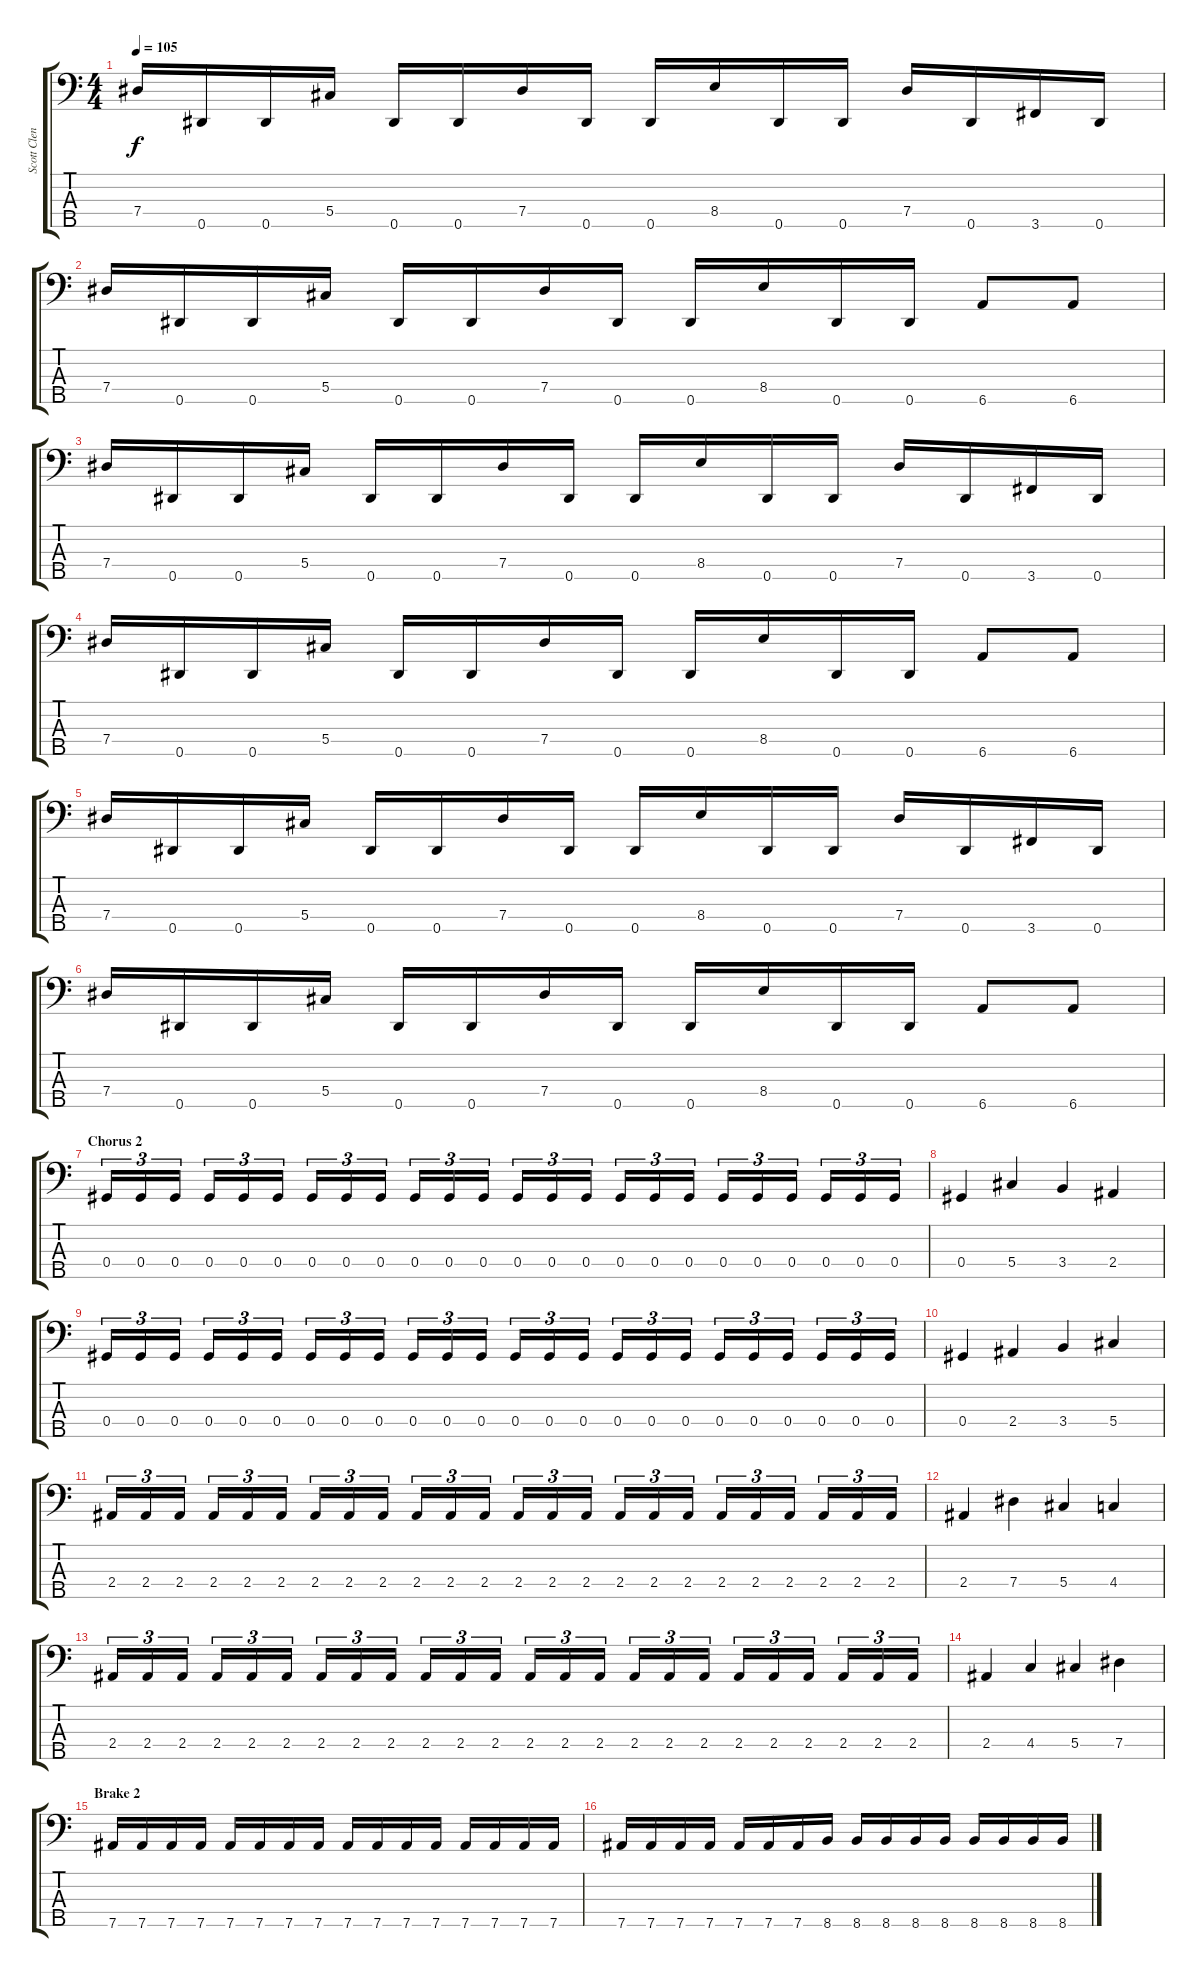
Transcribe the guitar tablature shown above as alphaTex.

\track ("Scott Clendenin" "Scott Clen") {instrument electricbasspick}
\staff {score tabs}
\tuning (Bb2 Gb2 Db2 Ab1 Eb1) {hide}
\ts (4 4)
\tempo 105
\clef f4
\ks c
7.4.16{dy f} 0.5.16 0.5.16 5.4.16 0.5.16 0.5.16 7.4.16 0.5.16 0.5.16 8.4.16 0.5.16 0.5.16 7.4.16 0.5.16 3.5.16 0.5.16 |
7.4.16 0.5.16 0.5.16 5.4.16 0.5.16 0.5.16 7.4.16 0.5.16 0.5.16 8.4.16 0.5.16 0.5.16 6.5.8 6.5.8 |
7.4.16 0.5.16 0.5.16 5.4.16 0.5.16 0.5.16 7.4.16 0.5.16 0.5.16 8.4.16 0.5.16 0.5.16 7.4.16 0.5.16 3.5.16 0.5.16 |
7.4.16 0.5.16 0.5.16 5.4.16 0.5.16 0.5.16 7.4.16 0.5.16 0.5.16 8.4.16 0.5.16 0.5.16 6.5.8 6.5.8 |
7.4.16 0.5.16 0.5.16 5.4.16 0.5.16 0.5.16 7.4.16 0.5.16 0.5.16 8.4.16 0.5.16 0.5.16 7.4.16 0.5.16 3.5.16 0.5.16 |
7.4.16 0.5.16 0.5.16 5.4.16 0.5.16 0.5.16 7.4.16 0.5.16 0.5.16 8.4.16 0.5.16 0.5.16 6.5.8 6.5.8 |
\section ("" "Chorus 2")
0.4.16{tu (3 2)} 0.4.16{tu (3 2)} 0.4.16{tu (3 2)} 0.4.16{tu (3 2)} 0.4.16{tu (3 2)} 0.4.16{tu (3 2)} 0.4.16{tu (3 2)} 0.4.16{tu (3 2)} 0.4.16{tu (3 2)} 0.4.16{tu (3 2)} 0.4.16{tu (3 2)} 0.4.16{tu (3 2)} 0.4.16{tu (3 2)} 0.4.16{tu (3 2)} 0.4.16{tu (3 2)} 0.4.16{tu (3 2)} 0.4.16{tu (3 2)} 0.4.16{tu (3 2)} 0.4.16{tu (3 2)} 0.4.16{tu (3 2)} 0.4.16{tu (3 2)} 0.4.16{tu (3 2)} 0.4.16{tu (3 2)} 0.4.16{tu (3 2)} |
0.4.4 5.4.4 3.4.4 2.4.4 |
0.4.16{tu (3 2)} 0.4.16{tu (3 2)} 0.4.16{tu (3 2)} 0.4.16{tu (3 2)} 0.4.16{tu (3 2)} 0.4.16{tu (3 2)} 0.4.16{tu (3 2)} 0.4.16{tu (3 2)} 0.4.16{tu (3 2)} 0.4.16{tu (3 2)} 0.4.16{tu (3 2)} 0.4.16{tu (3 2)} 0.4.16{tu (3 2)} 0.4.16{tu (3 2)} 0.4.16{tu (3 2)} 0.4.16{tu (3 2)} 0.4.16{tu (3 2)} 0.4.16{tu (3 2)} 0.4.16{tu (3 2)} 0.4.16{tu (3 2)} 0.4.16{tu (3 2)} 0.4.16{tu (3 2)} 0.4.16{tu (3 2)} 0.4.16{tu (3 2)} |
0.4.4 2.4.4 3.4.4 5.4.4 |
2.4.16{tu (3 2)} 2.4.16{tu (3 2)} 2.4.16{tu (3 2)} 2.4.16{tu (3 2)} 2.4.16{tu (3 2)} 2.4.16{tu (3 2)} 2.4.16{tu (3 2)} 2.4.16{tu (3 2)} 2.4.16{tu (3 2)} 2.4.16{tu (3 2)} 2.4.16{tu (3 2)} 2.4.16{tu (3 2)} 2.4.16{tu (3 2)} 2.4.16{tu (3 2)} 2.4.16{tu (3 2)} 2.4.16{tu (3 2)} 2.4.16{tu (3 2)} 2.4.16{tu (3 2)} 2.4.16{tu (3 2)} 2.4.16{tu (3 2)} 2.4.16{tu (3 2)} 2.4.16{tu (3 2)} 2.4.16{tu (3 2)} 2.4.16{tu (3 2)} |
2.4.4 7.4.4 5.4.4 4.4.4 |
2.4.16{tu (3 2)} 2.4.16{tu (3 2)} 2.4.16{tu (3 2)} 2.4.16{tu (3 2)} 2.4.16{tu (3 2)} 2.4.16{tu (3 2)} 2.4.16{tu (3 2)} 2.4.16{tu (3 2)} 2.4.16{tu (3 2)} 2.4.16{tu (3 2)} 2.4.16{tu (3 2)} 2.4.16{tu (3 2)} 2.4.16{tu (3 2)} 2.4.16{tu (3 2)} 2.4.16{tu (3 2)} 2.4.16{tu (3 2)} 2.4.16{tu (3 2)} 2.4.16{tu (3 2)} 2.4.16{tu (3 2)} 2.4.16{tu (3 2)} 2.4.16{tu (3 2)} 2.4.16{tu (3 2)} 2.4.16{tu (3 2)} 2.4.16{tu (3 2)} |
2.4.4 4.4.4 5.4.4 7.4.4 |
\section ("" "Brake 2")
7.5.16 7.5.16 7.5.16 7.5.16 7.5.16 7.5.16 7.5.16 7.5.16 7.5.16 7.5.16 7.5.16 7.5.16 7.5.16 7.5.16 7.5.16 7.5.16 |
7.5.16 7.5.16 7.5.16 7.5.16 7.5.16 7.5.16 7.5.16 8.5.16 8.5.16 8.5.16 8.5.16 8.5.16 8.5.16 8.5.16 8.5.16 8.5.16
